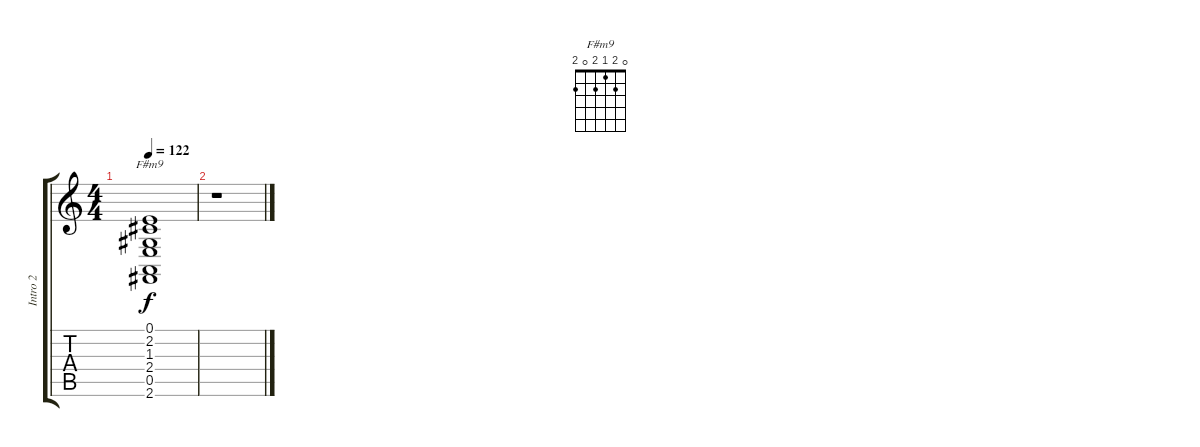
\track ("Intro 2" "Intro 2") {instrument seashore}
\staff {score tabs}
\tuning (E4 B3 G3 D3 A2 E2) {hide}
\chord ("F#m9" 0 2 1 2 0 2)
\ts (4 4)
\tempo 122
\clef g2
\ks c
(0.1 2.2 1.3 2.4 0.5 2.6).1{ch "F#m9" dy f} |
r.1
